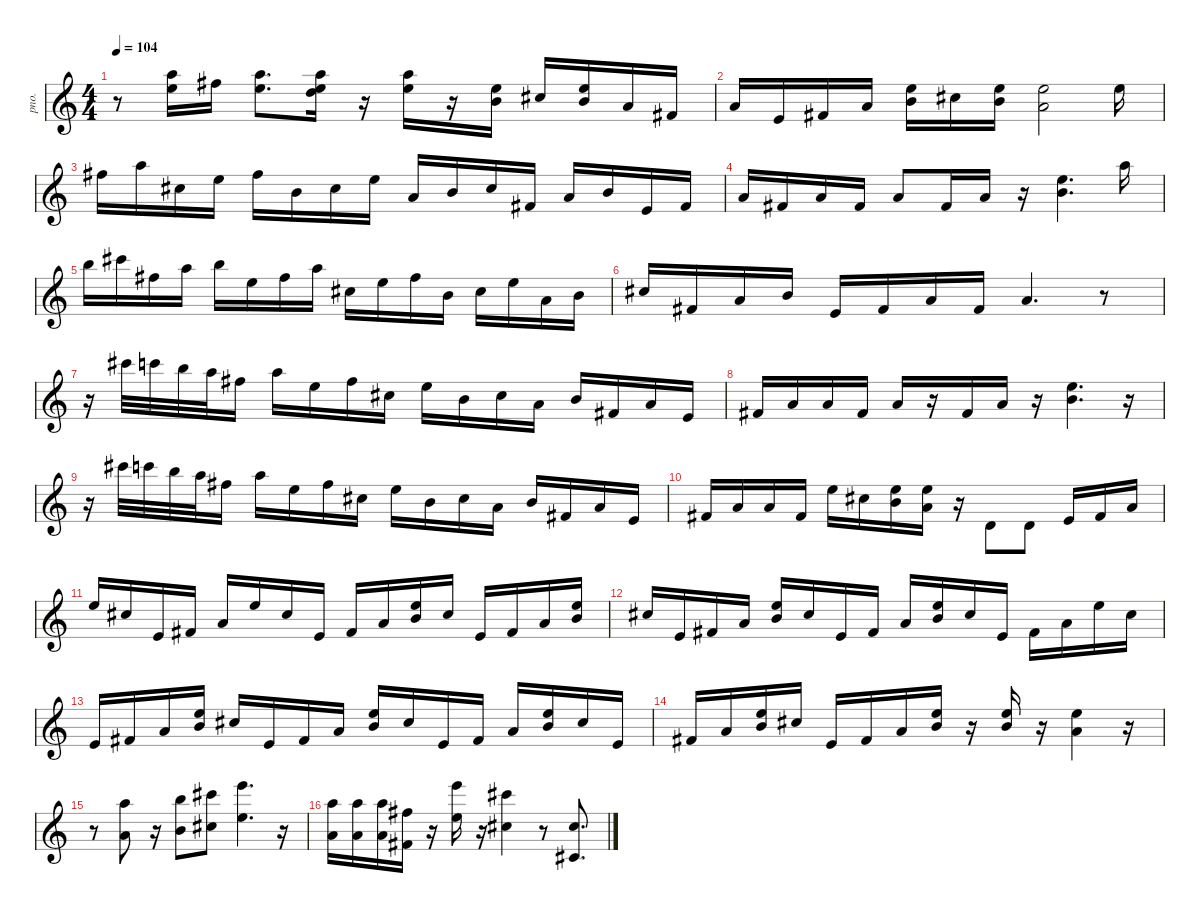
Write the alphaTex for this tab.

\defaultSystemsLayout 4
\hideDynamics
\bracketExtendMode nobrackets
\otherSystemsTrackNameOrientation horizontal
\track ("Keyboard Solo" "pno.") {instrument brightacousticpiano}
\staff {score}
\tuning (E4 B3 G3 D3 A2 E2)
\ts (4 4)
\tempo 104
\clef g2
\ks c
r.8{dy f beam Down} (17.1 17.2).16{beam Down} 19.2{acc #}.16{beam Down} (17.1 17.2).8{d beam Down} (17.1 17.2 19.3).16{beam Down} r.16{beam Down} (17.1 17.2).16{beam Down} r.16{beam Down} (17.2 16.3).16{beam Down} 18.3{acc #}.16{beam Up} (17.2 16.3).16{beam Up} 14.3.16{beam Up} 16.4{acc #}.16{beam Up} |
10.2.16{beam Up} 9.3.16{beam Up} 11.3{acc #}.16{beam Up} 10.2.16{beam Up} (12.1 12.2).16{beam Down} 9.1{acc #}.16{beam Down} (12.1 12.2).16{beam Down} (12.1 10.2).2{beam Down} 12.1.16{beam Down} |
14.1{acc #}.16{beam Down} 17.1.16{beam Down} 14.2{acc #}.16{beam Down} 12.1.16{beam Down} 14.1{acc #}.16{beam Down} 12.2.16{beam Down} 14.2{acc #}.16{beam Down} 12.1.16{beam Down} 14.3.16{beam Up} 12.2.16{beam Up} 14.2{acc #}.16{beam Up} 11.3{acc #}.16{beam Up} 14.3.16{beam Up} 12.2.16{beam Up} 14.4.16{beam Up} 11.3{acc #}.16{beam Up} |
10.2.16{beam Up} 11.3{acc #}.16{beam Up} 10.2.16{beam Up} 11.3{acc #}.16{beam Up} 10.2.8{beam Up} 11.3{acc #}.16{beam Up} 10.2.16{beam Up} r.16{beam Up} (12.1 12.2).4{d beam Down} 17.1.16{beam Down} |
19.1.16{beam Down} 21.1{acc #}.16{beam Down} 19.2{acc #}.16{beam Down} 17.1.16{beam Down} 19.1.16{beam Down} 17.2.16{beam Down} 19.2{acc #}.16{beam Down} 17.1.16{beam Down} 18.3{acc #}.16{beam Down} 17.2.16{beam Down} 19.2{acc #}.16{beam Down} 16.3.16{beam Down} 18.3{acc #}.16{beam Down} 17.2.16{beam Down} 19.4.16{beam Down} 16.3.16{beam Down} |
18.3{acc #}.16{beam Up} 16.4{acc #}.16{beam Up} 14.3.16{beam Up} 16.3.16{beam Up} 14.4.16{beam Up} 16.4{acc #}.16{beam Up} 14.3.16{beam Up} 16.4{acc #}.16{beam Up} 14.3.4{d beam Up} r.8{beam Up} |
r.16{beam Down} 21.1{acc #}.32{beam Down} 20.1.32{beam Down} 19.1.32{beam Down} 17.1.32{beam Down} 19.2{acc #}.16{beam Down} 17.1.16{beam Down} 17.2.16{beam Down} 14.1{acc #}.16{beam Down} 14.2{acc #}.16{beam Down} 12.1.16{beam Down} 12.2.16{beam Down} 9.1{acc #}.16{beam Down} 10.2.16{beam Down} 7.1.16{beam Up} 7.2{acc #}.16{beam Up} 5.1.16{beam Up} 5.2.16{beam Up} |
7.2{acc #}.16{beam Up} 5.1.16{beam Up} 5.1.16{beam Up} 7.2{acc #}.16{beam Up} 5.1.16{beam Up} r.16{beam Up} 7.2{acc #}.16{beam Up} 5.1.16{beam Up} r.16{beam Up} (12.1 12.2).4{d beam Down} r.16{beam Down} |
r.16{beam Down} 21.1{acc #}.32{beam Down} 20.1.32{beam Down} 19.1.32{beam Down} 17.1.32{beam Down} 19.2{acc #}.16{beam Down} 17.1.16{beam Down} 17.2.16{beam Down} 14.1{acc #}.16{beam Down} 14.2{acc #}.16{beam Down} 12.1.16{beam Down} 12.2.16{beam Down} 9.1{acc #}.16{beam Down} 10.2.16{beam Down} 7.1.16{beam Up} 7.2{acc #}.16{beam Up} 5.1.16{beam Up} 5.2.16{beam Up} |
7.2{acc #}.16{beam Up} 5.1.16{beam Up} 5.1.16{beam Up} 7.2{acc #}.16{beam Up} 12.1.16{beam Down} 9.1{acc #}.16{beam Down} (12.1 12.2).16{beam Down} (12.1 10.2).16{beam Down} r.16{beam Down} 12.4.8{beam Up} 12.4.8{beam Up} 9.3.16{beam Up} 7.2{acc #}.16{beam Up} 10.2.16{beam Up} |
12.1.16{beam Up} 9.1{acc #}.16{beam Up} 9.3.16{beam Up} 7.2{acc #}.16{beam Up} 10.2.16{beam Up} 12.1.16{beam Up} 9.1{acc #}.16{beam Up} 9.3.16{beam Up} 7.2{acc #}.16{beam Up} 10.2.16{beam Up} (12.1 12.2).16{beam Up} 9.1{acc #}.16{beam Up} 9.3.16{beam Up} 7.2{acc #}.16{beam Up} 10.2.16{beam Up} (12.1 12.2).16{beam Up} |
9.1{acc #}.16{beam Up} 9.3.16{beam Up} 7.2{acc #}.16{beam Up} 10.2.16{beam Up} (12.1 12.2).16{beam Up} 9.1{acc #}.16{beam Up} 9.3.16{beam Up} 7.2{acc #}.16{beam Up} 10.2.16{beam Up} (12.1 12.2).16{beam Up} 9.1{acc #}.16{beam Up} 9.3.16{beam Up} 7.2{acc #}.16{beam Down} 10.2.16{beam Down} 12.1.16{beam Down} 9.1{acc #}.16{beam Down} |
9.3.16{beam Up} 7.2{acc #}.16{beam Up} 10.2.16{beam Up} (12.1 12.2).16{beam Up} 9.1{acc #}.16{beam Up} 9.3.16{beam Up} 7.2{acc #}.16{beam Up} 10.2.16{beam Up} (12.1 12.2).16{beam Up} 9.1{acc #}.16{beam Up} 9.3.16{beam Up} 7.2{acc #}.16{beam Up} 10.2.16{beam Up} (12.1 12.2).16{beam Up} 9.1{acc #}.16{beam Up} 9.3.16{beam Up} |
7.2{acc #}.16{beam Up} 10.2.16{beam Up} (12.1 12.2).16{beam Up} 9.1{acc #}.16{beam Up} 9.3.16{beam Up} 7.2{acc #}.16{beam Up} 10.2.16{beam Up} (12.1 12.2).16{beam Up} r.16{beam Up} (12.1 12.2).16{beam Down} r.16{beam Down} (12.1 10.2).4{beam Down} r.16{beam Down} |
r.8{beam Down} (17.1 19.4).8{beam Down} r.16{beam Down} (19.1 21.4).8{beam Down} (21.1{acc #} 23.4{acc #}).8{beam Down} (24.1 21.3).4{d beam Down} r.16{beam Down} |
(17.1 14.3).16{beam Down} (17.1 14.3).16{beam Down} (17.1 14.3).16{beam Down} (14.1{acc #} 11.3{acc #}).16{beam Down} r.16{beam Down} (24.1 21.3).16{beam Down} r.16{beam Down} (21.1{acc #} 18.3{acc #}).4{beam Down} r.8{beam Down} (9.1{acc #} 6.3{acc #}).8{d beam Up}
